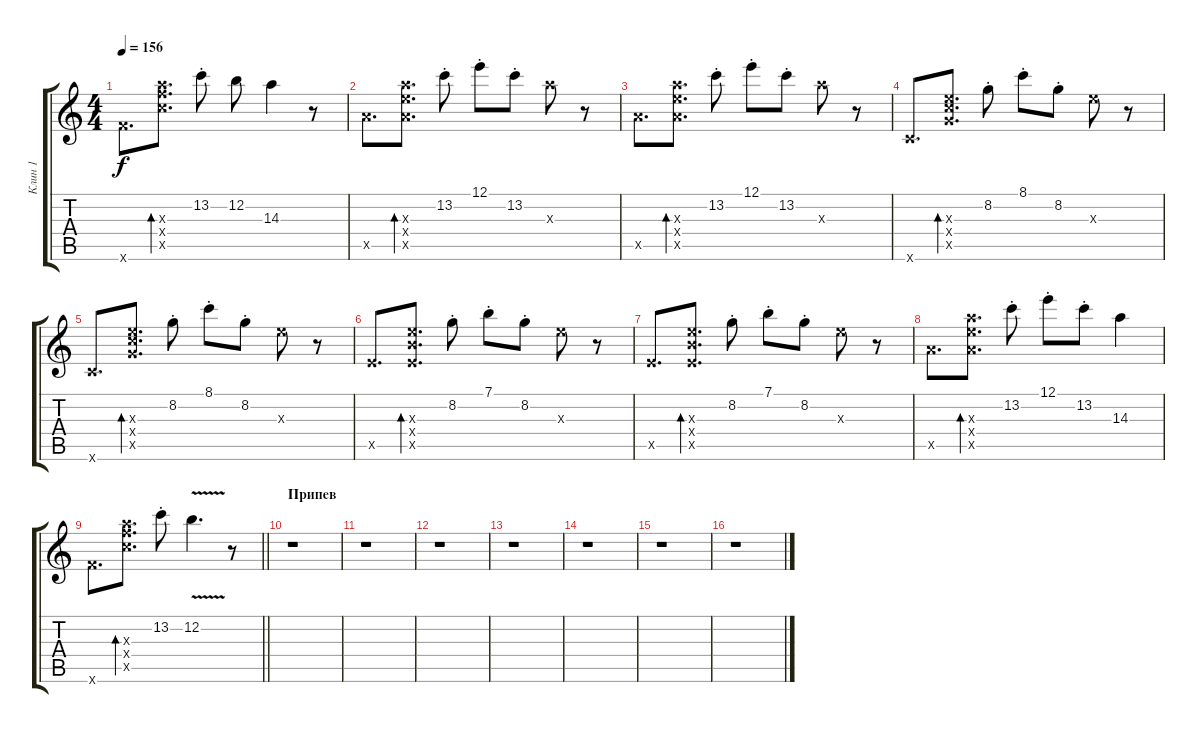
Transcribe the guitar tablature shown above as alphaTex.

\track ("Клин 1" "Клин 1") {instrument electricguitarclean}
\staff {score tabs}
\tuning (E4 B3 G3 D3 A2 E2) {hide}
\ts (4 4)
\tempo 156
\clef g2
\ks c
13.6{x}.8{d dy f} (14.3{x} 15.4{x} 15.5{x}).8{d bd 480} 13.2{st}.8 12.2.8 14.3.4 r.8 |
12.5{x}.8{d} (14.3{x} 14.4{x} 12.5{x}).8{d bd 480} 13.2{st}.8 12.1{st}.8 13.2{st}.8 14.3{x}.8 r.8 |
12.5{x}.8{d} (14.3{x} 14.4{x} 12.5{x}).8{d bd 480} 13.2{st}.8 12.1{st}.8 13.2{st}.8 14.3{x}.8 r.8 |
8.6{x}.8{d} (9.3{x} 10.4{x} 10.5{x}).8{d bd 480} 8.2{st}.8 8.1{st}.8 8.2{st}.8 9.3{x}.8 r.8 |
8.6{x}.8{d} (9.3{x} 10.4{x} 10.5{x}).8{d bd 480} 8.2{st}.8 8.1{st}.8 8.2{st}.8 9.3{x}.8 r.8 |
7.5{x}.8{d} (9.3{x} 9.4{x} 7.5{x}).8{d bd 480} 8.2{st}.8 7.1{st}.8 8.2{st}.8 9.3{x}.8 r.8 |
7.5{x}.8{d} (9.3{x} 9.4{x} 7.5{x}).8{d bd 480} 8.2{st}.8 7.1{st}.8 8.2{st}.8 9.3{x}.8 r.8 |
12.5{x}.8{d} (14.3{x} 14.4{x} 12.5{x}).8{d bd 480} 13.2{st}.8 12.1{st}.8 13.2{st}.8 14.3.4 |
\barLineRight lightlight
13.6{x}.8{d} (14.3{x} 15.4{x} 15.5{x}).8{d bd 480} 13.2{st}.8 12.2{v}.4{d} r.8 |
\section ("" "Припев")
r.1 |
r.1 |
r.1 |
r.1 |
r.1 |
r.1 |
r.1
